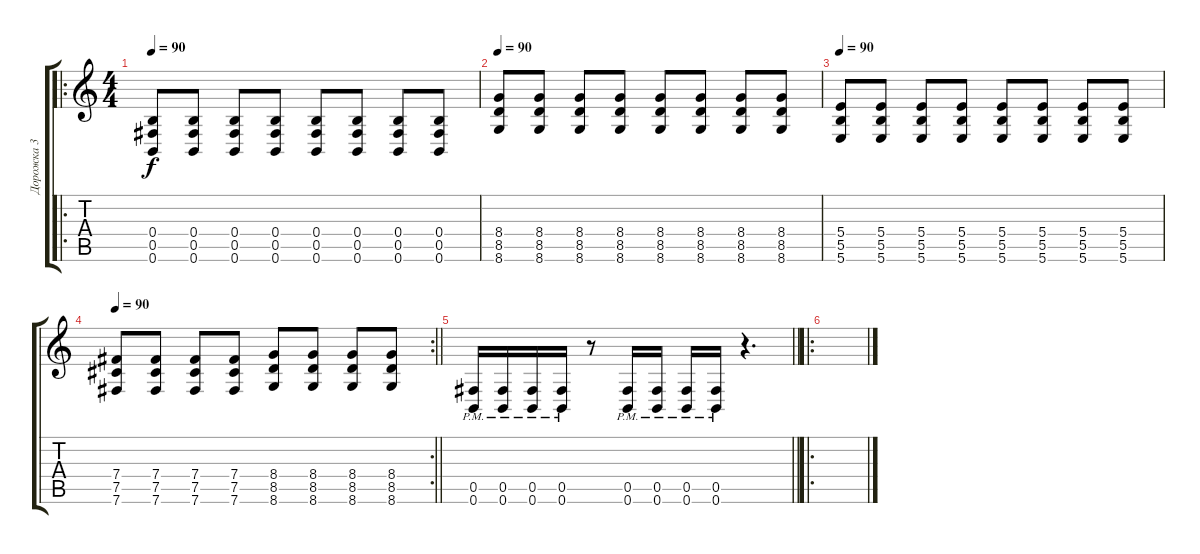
\track ("Дорожка 3" "Дорожка 3") {solo instrument distortionguitar}
\staff {score tabs}
\tuning (Db4 Ab3 E3 B2 Gb2 B1) {hide}
\ro
\ts (4 4)
\tempo 90
\clef g2
\ks c
(0.4 0.5 0.6).8{dy f} (0.4 0.5 0.6).8 (0.4 0.5 0.6).8 (0.4 0.5 0.6).8 (0.4 0.5 0.6).8 (0.4 0.5 0.6).8 (0.4 0.5 0.6).8 (0.4 0.5 0.6).8 |
\tempo 90
(8.4 8.5 8.6).8 (8.4 8.5 8.6).8 (8.4 8.5 8.6).8 (8.4 8.5 8.6).8 (8.4 8.5 8.6).8 (8.4 8.5 8.6).8 (8.4 8.5 8.6).8 (8.4 8.5 8.6).8 |
\tempo 90
(5.4 5.5 5.6).8 (5.4 5.5 5.6).8 (5.4 5.5 5.6).8 (5.4 5.5 5.6).8 (5.4 5.5 5.6).8 (5.4 5.5 5.6).8 (5.4 5.5 5.6).8 (5.4 5.5 5.6).8 |
\rc 2
\tempo 90
\barLineRight lightlight
(7.4 7.5 7.6).8 (7.4 7.5 7.6).8 (7.4 7.5 7.6).8 (7.4 7.5 7.6).8 (8.4 8.5 8.6).8 (8.4 8.5 8.6).8 (8.4 8.5 8.6).8 (8.4 8.5 8.6).8 |
\barLineRight lightlight
(0.5{pm} 0.6{pm}).16 (0.5{pm} 0.6{pm}).16 (0.5{pm} 0.6{pm}).16 (0.5{pm} 0.6{pm}).16 r.8 (0.5{pm} 0.6{pm}).16 (0.5{pm} 0.6{pm}).16 (0.5{pm} 0.6{pm}).16 (0.5{pm} 0.6{pm}).16 r.4{d} |
\ro
